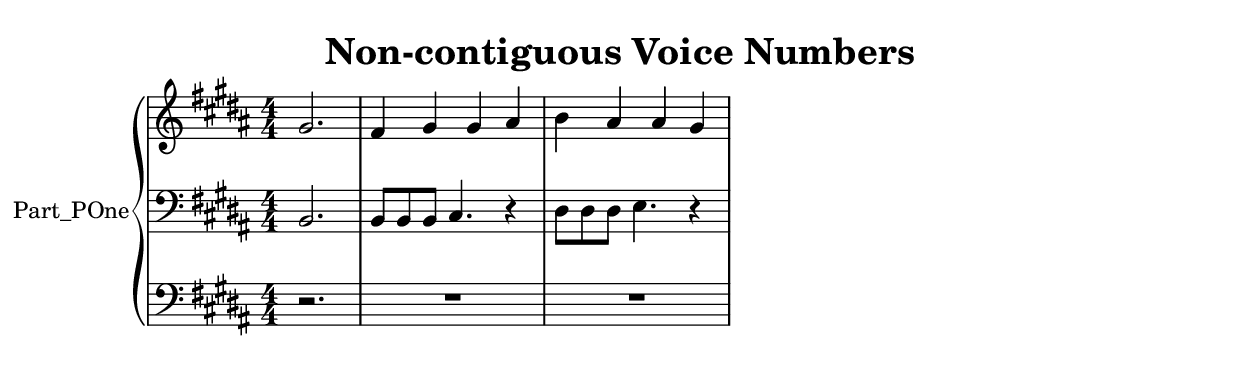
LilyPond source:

\version "2.24.4"

\header {
  workCreditTypeTitle = "Non-contiguous Voice Numbers"
  encodingDate        = "2016-10-24"
  software            = "MuseScore 2.0.3"
  title               = "Non-contiguous Voice Numbers"
}

\paper {
  % horizontal-shift = 0.0\mm
  % indent = 0.0\mm
  % short-indent = 0.0\mm
  
  % markup-system-spacing-padding = 0.0\mm
  % between-system-space = 0.0\mm
  % page-top-space = 0.0\mm
  
  % page-count = -1
  % system-count = -1
  
  % oddHeaderMarkup = ""
  % evenHeaderMarkup = ""
  % oddFooterMarkup = ""
  % evenFooterMarkup = ""
}

\layout {
  \context { \Score
    autoBeaming = ##f % to display tuplets brackets
  }
  \context { \Voice
  }
}

Part_POne_Staff_One_Voice_One = \absolute {
  \language "nederlands"
  \partial 2.
  
  \clef "treble"
  \key b \major
  \numericTimeSignature \time 4/4
  \stemUp gis'2.  | % 1
  \barNumberCheck #1
  fis'4 gis' gis' ais'  | % 2
  \barNumberCheck #2
  \stemDown b'4 \stemUp ais' ais' gis'  | % 0
  \barNumberCheck #3
}

Part_POne_Staff_Two_Voice_Five = \absolute {
  \language "nederlands"
  \partial 2.
  
  \clef "bass"
  \key b \major
  \numericTimeSignature \time 4/4
  \stemUp b,2.  | % 1
  \barNumberCheck #1
  b,8 [
  b, b, ]
  cis4. r4  | % 2
  \barNumberCheck #2
  \stemDown dis8 [
  dis dis ]
  e4. r4  | % 0
  \barNumberCheck #3
}

Part_POne_Staff_Three_Voice_Nine = \absolute {
  \language "nederlands"
  \partial 2.
  
  \clef "bass"
  \key b \major
  \numericTimeSignature \time 4/4
  r2.  | % 1
  \barNumberCheck #1
  R1  | % 2
  \barNumberCheck #2
  R1  | % 3
  \barNumberCheck #3
}

\book {

  \score {
    <<
      
      
      
      <<
      
        \new PianoStaff
        \with {
          instrumentName = "Part_POne"
          shortInstrumentName = "Org."
        }
        
        <<
        
          \new Staff  = "Part_POne_Staff_One"
          \with {
          }
          <<
            \context Voice = "Part_POne_Staff_One_Voice_One" <<
              \Part_POne_Staff_One_Voice_One
            >>
          >>
          
          \new Staff  = "Part_POne_Staff_Two"
          \with {
          }
          <<
            \context Voice = "Part_POne_Staff_Two_Voice_Five" <<
              \Part_POne_Staff_Two_Voice_Five
            >>
          >>
          
          \new Staff  = "Part_POne_Staff_Three"
          \with {
          }
          <<
            \context Voice = "Part_POne_Staff_Three_Voice_Nine" <<
              \Part_POne_Staff_Three_Voice_Nine
            >>
          >>
        >>
      
      
      >>
    
    >>
    
    \layout {
      \context { \Score
        autoBeaming = ##f % to display tuplets brackets
      }
      \context { \Voice
      }
    }
    
    \midi {
      \tempo 16 = 360
    }
  }
  
}
